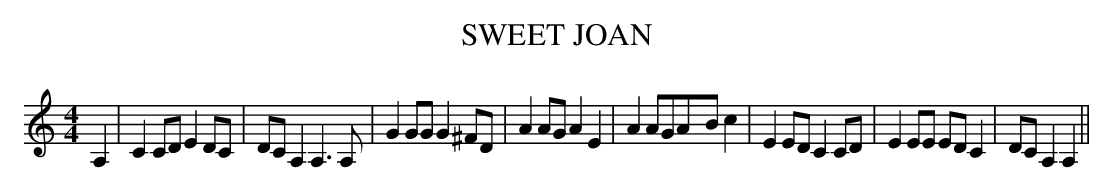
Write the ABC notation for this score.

X:1
T:SWEET JOAN
M:4/4
L:1/8
K:C
 A,2| C2 CD E2 DC| DC A,2 A,3 A,| G2 GG G2 ^FD| A2 AG A2 E2| A2 AGA-B c2|\
 E2 ED C2 CD| E2 EE ED C2| DC A,2 A,2||
